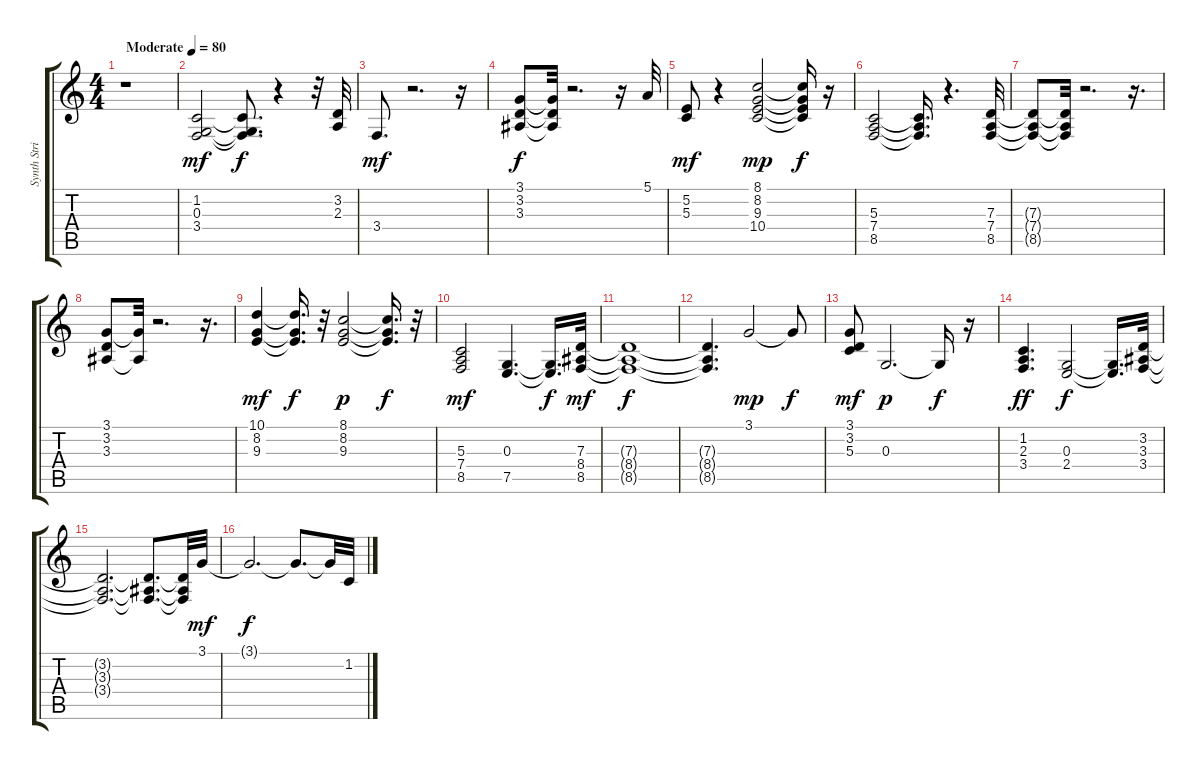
\track ("Synth Strings 2" "Synth Stri") {instrument synthstrings2}
\staff {score tabs}
\tuning (E4 B3 G3 D3 A2 E2) {hide}
\ts (4 4)
\tempo (80 "Moderate")
\clef g2
\ks c
r.1{dy mf instrument synthstrings2} |
(1.2 0.3 3.4).2 (1.2{t} 0.3{t} 3.4{t}).8{d dy f} r.4 r.32 (3.2 2.3).32 |
3.4.8{d dy mf} r.2{d} r.16 |
(3.1 3.2 3.3).8{dy f} (3.1{t} 3.2{t} 3.3{t}).32 r.2{d} r.16 5.1.32 |
(5.2 5.3).8{dy mf} r.4 (8.1 8.2 9.3 10.4).2{dy mp} (8.1{t} 8.2{t} 9.3{t} 10.4{t}).16{dy f} r.16 |
(5.3 7.4 8.5).2 (5.3{t} 7.4{t} 8.5{t}).16{d} r.4{d} (7.3 7.4 8.5).32 |
(7.3{t} 7.4{t} 8.5{t}).8 (7.3{t} 7.4{t} 8.5{t}).32 r.2{d} r.16{d} |
(3.1 3.2 3.3).8 (3.1{t} 3.3{t}).32 r.2{d} r.16{d} |
(10.1 8.2 9.3).4{dy mf} (10.1{t} 8.2{t} 9.3{t}).16{d dy f} r.32 (8.1 8.2 9.3).2{dy p} (8.1{t} 8.2{t} 9.3{t}).16{d dy f} r.32 |
(5.3 7.4 8.5).2{dy mf} (0.3 7.5).4{d} (0.3{t} 7.5{t}).16{d dy f} (7.3 8.4 8.5).32{dy mf} |
(7.3{t} 8.4{t} 8.5{t}).1{dy f} |
(7.3{t} 8.4{t} 8.5{t}).4{d} 3.1.2{dy mp} 3.1{t}.8{dy f} |
(3.1 3.2 5.3).8{dy mf} 0.3.2{d dy p} 0.3{t}.16{dy f} r.16 |
(1.2 2.3 3.4).4{d dy ff} (0.3 2.4).2{dy f} (0.3{t} 2.4{t}).16{d} (3.2 3.3 3.4).32 |
(3.2{t} 3.3{t} 3.4{t}).2{d} (3.2{t} 3.3{t} 3.4{t}).8{d} (3.2{t} 3.3{t} 3.4{t}).32 3.1.32{dy mf} |
3.1{t}.2{d dy f} 3.1{t}.8{d} 3.1{t}.32 1.2.32
